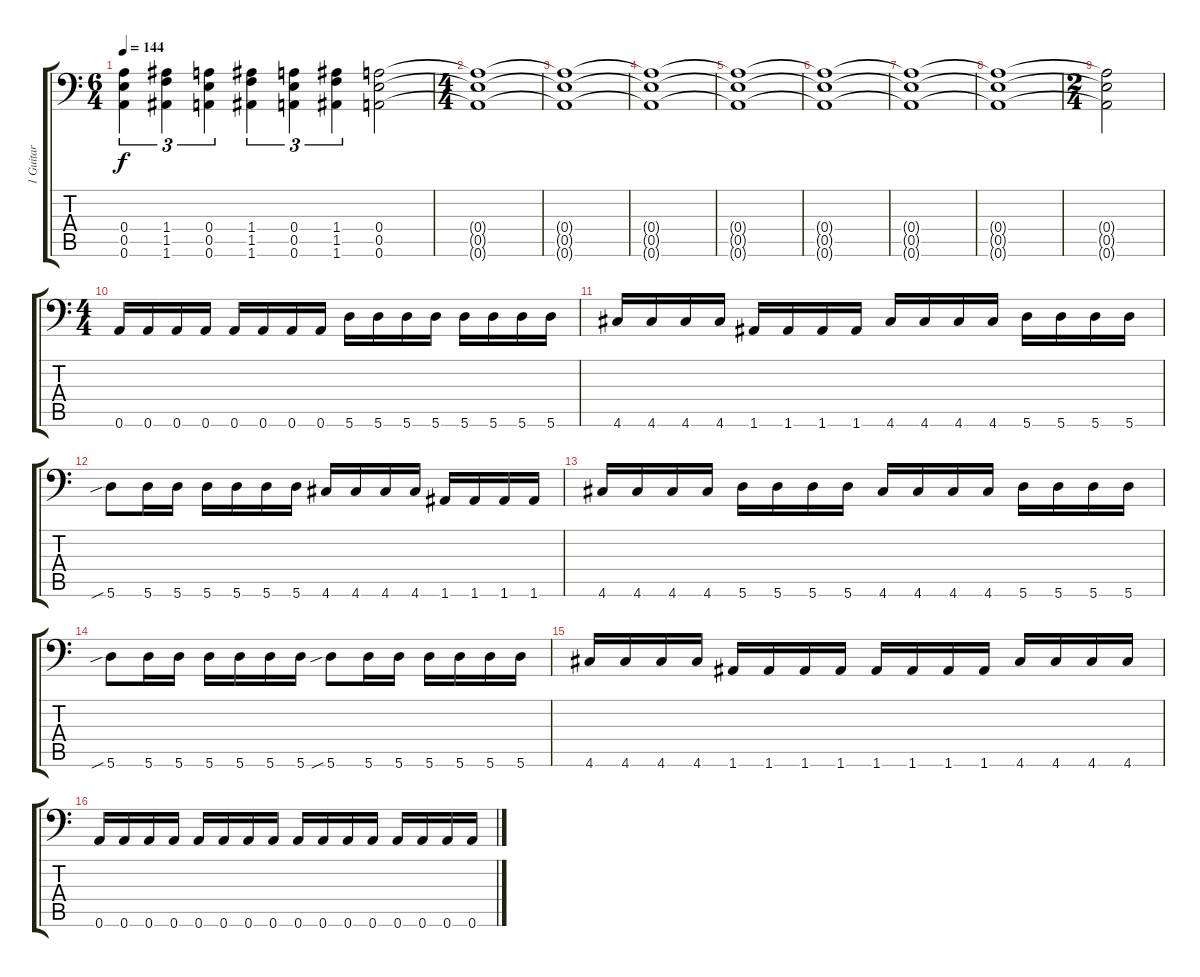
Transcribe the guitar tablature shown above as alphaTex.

\track ("1 Guitar" "1 Guitar") {instrument overdrivenguitar}
\staff {score tabs}
\tuning (B3 Gb3 D3 A2 E2 A1) {hide}
\ts (6 4)
\tempo 144
\clef f4
\ks c
(0.4 0.5 0.6).4{tu (3 2) dy f} (1.4 1.5 1.6).4{tu (3 2)} (0.4 0.5 0.6).4{tu (3 2)} (1.4 1.5 1.6).4{tu (3 2)} (0.4 0.5 0.6).4{tu (3 2)} (1.4 1.5 1.6).4{tu (3 2)} (0.4 0.5 0.6).2 |
\ts (4 4)
(0.4{t} 0.5{t} 0.6{t}).1 |
(0.4{t} 0.5{t} 0.6{t}).1 |
(0.4{t} 0.5{t} 0.6{t}).1 |
(0.4{t} 0.5{t} 0.6{t}).1 |
(0.4{t} 0.5{t} 0.6{t}).1 |
(0.4{t} 0.5{t} 0.6{t}).1 |
(0.4{t} 0.5{t} 0.6{t}).1 |
\ts (2 4)
(0.4{t} 0.5{t} 0.6{t}).2 |
\ts (4 4)
0.6.16 0.6.16 0.6.16 0.6.16 0.6.16 0.6.16 0.6.16 0.6.16 5.6.16 5.6.16 5.6.16 5.6.16 5.6.16 5.6.16 5.6.16 5.6.16 |
4.6.16 4.6.16 4.6.16 4.6.16 1.6.16 1.6.16 1.6.16 1.6.16 4.6.16 4.6.16 4.6.16 4.6.16 5.6.16 5.6.16 5.6.16 5.6.16 |
5.6{sib}.8 5.6.16 5.6.16 5.6.16 5.6.16 5.6.16 5.6.16 4.6.16 4.6.16 4.6.16 4.6.16 1.6.16 1.6.16 1.6.16 1.6.16 |
4.6.16 4.6.16 4.6.16 4.6.16 5.6.16 5.6.16 5.6.16 5.6.16 4.6.16 4.6.16 4.6.16 4.6.16 5.6.16 5.6.16 5.6.16 5.6.16 |
5.6{sib}.8 5.6.16 5.6.16 5.6.16 5.6.16 5.6.16 5.6.16 5.6{sib}.8 5.6.16 5.6.16 5.6.16 5.6.16 5.6.16 5.6.16 |
4.6.16 4.6.16 4.6.16 4.6.16 1.6.16 1.6.16 1.6.16 1.6.16 1.6.16 1.6.16 1.6.16 1.6.16 4.6.16 4.6.16 4.6.16 4.6.16 |
0.6.16 0.6.16 0.6.16 0.6.16 0.6.16 0.6.16 0.6.16 0.6.16 0.6.16 0.6.16 0.6.16 0.6.16 0.6.16 0.6.16 0.6.16 0.6.16
